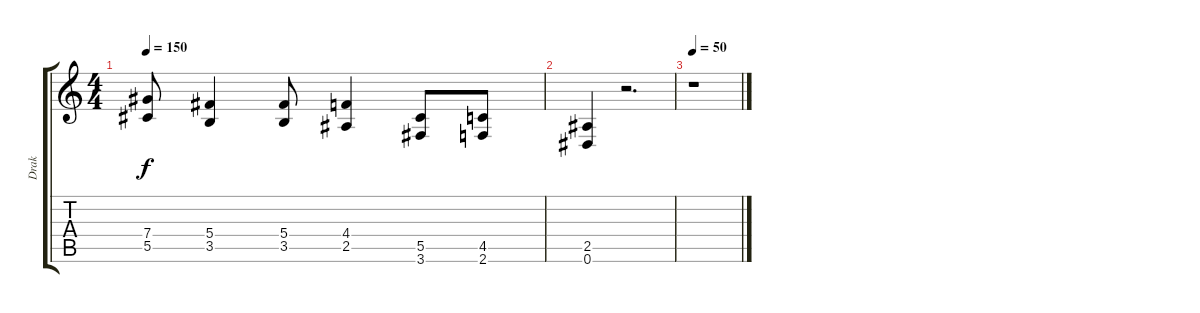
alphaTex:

\track ("Drak" "Drak") {instrument distortionguitar}
\staff {score tabs}
\tuning (Eb4 Bb3 Gb3 Db3 Ab2 Eb2) {hide}
\ts (4 4)
\tempo 150
\clef g2
\ks c
(7.4 5.5).8{dy f} (5.4 3.5).4 (5.4 3.5).8 (4.4 2.5).4 (5.5 3.6).8{txt " "} (4.5 2.6).8 |
(2.5 0.6).4 r.2{d} |
\tempo 50
r.1
